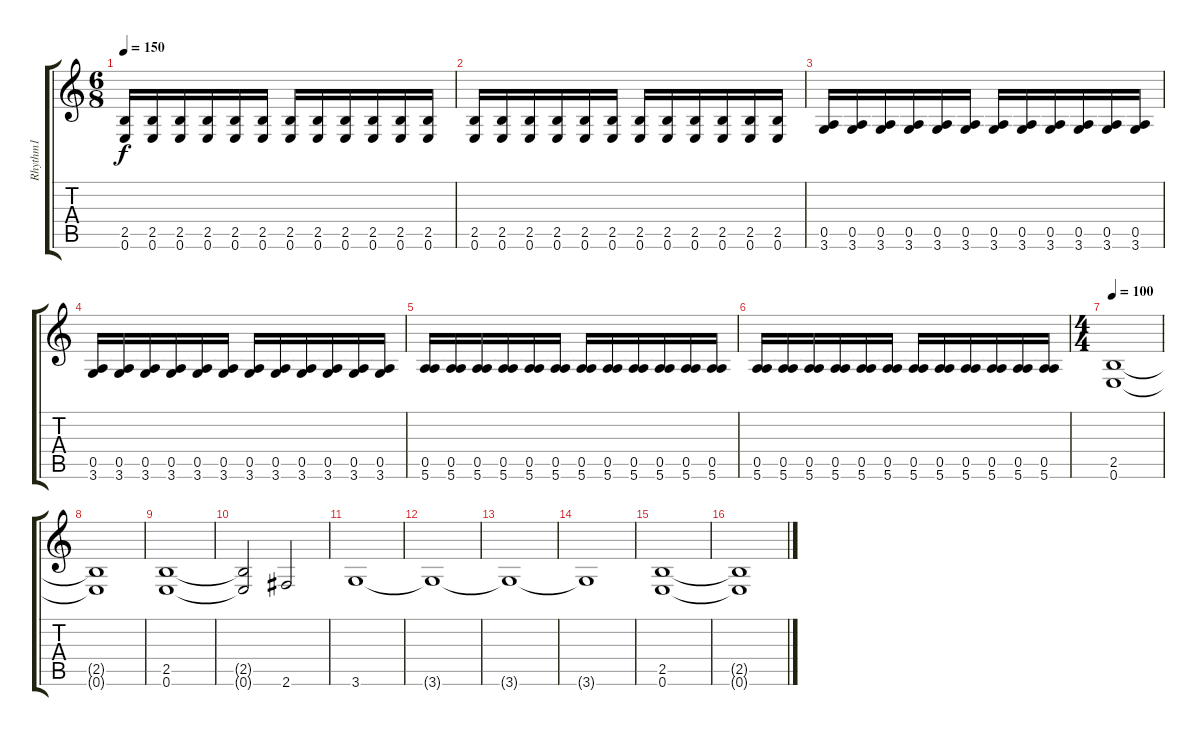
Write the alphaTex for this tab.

\track ("Rhythm1" "Rhythm1") {instrument distortionguitar}
\staff {score tabs}
\tuning (E4 B3 G3 D3 A2 E2) {hide}
\ts (6 8)
\tempo 150
\clef g2
\ks c
(2.5 0.6).16{dy f} (2.5 0.6).16 (2.5 0.6).16 (2.5 0.6).16 (2.5 0.6).16 (2.5 0.6).16 (2.5 0.6).16 (2.5 0.6).16 (2.5 0.6).16 (2.5 0.6).16 (2.5 0.6).16 (2.5 0.6).16 |
(2.5 0.6).16 (2.5 0.6).16 (2.5 0.6).16 (2.5 0.6).16 (2.5 0.6).16 (2.5 0.6).16 (2.5 0.6).16 (2.5 0.6).16 (2.5 0.6).16 (2.5 0.6).16 (2.5 0.6).16 (2.5 0.6).16 |
(0.5 3.6).16 (0.5 3.6).16 (0.5 3.6).16 (0.5 3.6).16 (0.5 3.6).16 (0.5 3.6).16 (0.5 3.6).16 (0.5 3.6).16 (0.5 3.6).16 (0.5 3.6).16 (0.5 3.6).16 (0.5 3.6).16 |
(0.5 3.6).16 (0.5 3.6).16 (0.5 3.6).16 (0.5 3.6).16 (0.5 3.6).16 (0.5 3.6).16 (0.5 3.6).16 (0.5 3.6).16 (0.5 3.6).16 (0.5 3.6).16 (0.5 3.6).16 (0.5 3.6).16 |
(0.5 5.6).16 (0.5 5.6).16 (0.5 5.6).16 (0.5 5.6).16 (0.5 5.6).16 (0.5 5.6).16 (0.5 5.6).16 (0.5 5.6).16 (0.5 5.6).16 (0.5 5.6).16 (0.5 5.6).16 (0.5 5.6).16 |
(0.5 5.6).16 (0.5 5.6).16 (0.5 5.6).16 (0.5 5.6).16 (0.5 5.6).16 (0.5 5.6).16 (0.5 5.6).16 (0.5 5.6).16 (0.5 5.6).16 (0.5 5.6).16 (0.5 5.6).16 (0.5 5.6).16 |
\ts (4 4)
\tempo 100
(2.5 0.6).1 |
(2.5{t} 0.6{t}).1 |
(2.5 0.6).1 |
(2.5{t} 0.6{t}).2 2.6.2 |
3.6.1{volume 5} |
3.6{t}.1 |
3.6{t}.1 |
3.6{t}.1 |
(2.5 0.6).1{volume 14} |
(2.5{t} 0.6{t}).1
